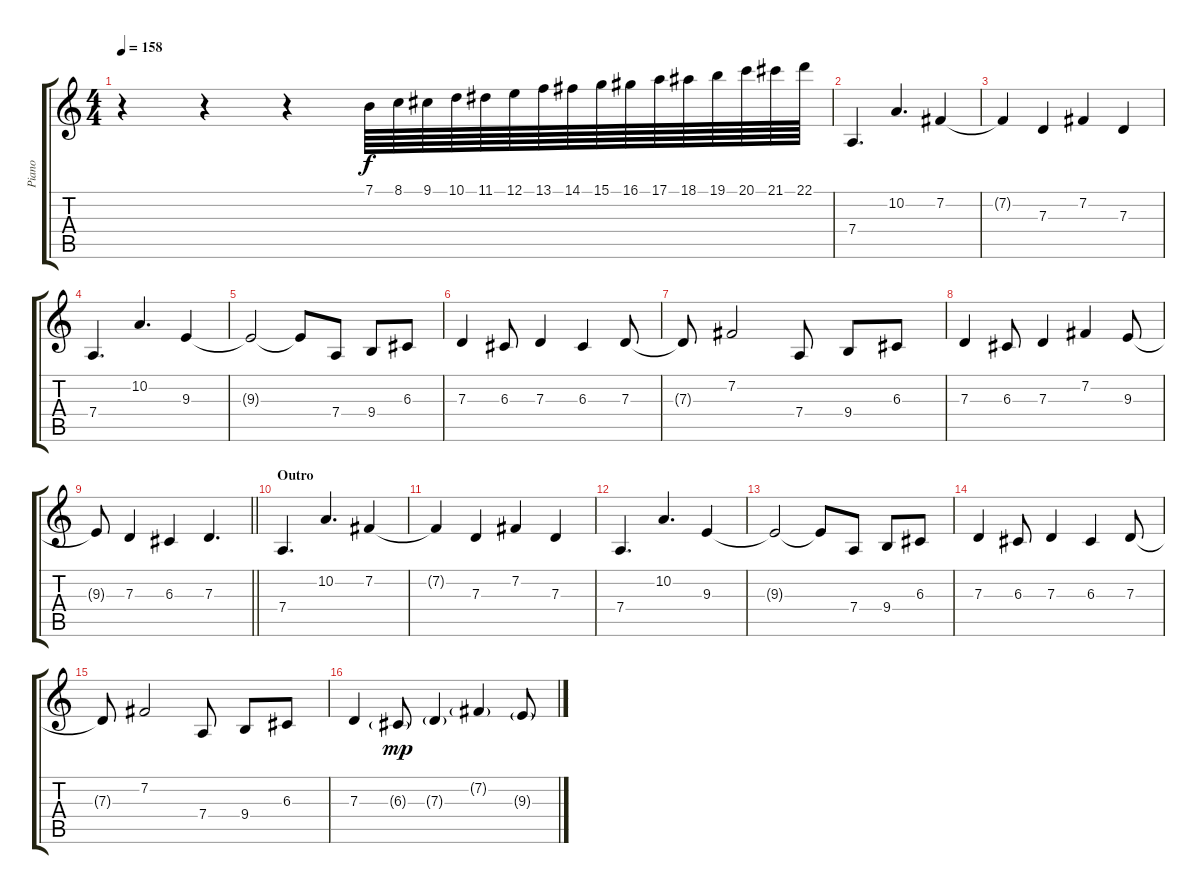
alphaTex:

\track ("Piano" "Piano") {instrument electricgrandpiano}
\staff {score tabs}
\tuning (E4 B3 G3 D3 A2 E2) {hide}
\ts (4 4)
\tempo 158
\clef g2
\ks c
r.4{dy f} r.4 r.4{volume 6 balance 5} 7.1.64 8.1.64 9.1.64 10.1.64 11.1.64 12.1.64 13.1.64 14.1.64 15.1.64 16.1.64 17.1.64 18.1.64 19.1.64 20.1.64 21.1.64 22.1.64 |
7.4.4{d volume 12 balance 8} 10.2.4{d} 7.2.4 |
7.2{t}.4 7.3.4 7.2.4 7.3.4 |
7.4.4{d} 10.2.4{d} 9.3.4 |
9.3{t}.2 9.3{t}.8 7.4.8 9.4.8 6.3.8 |
7.3.4 6.3.8 7.3.4 6.3.4 7.3.8 |
7.3{t}.8 7.2.2 7.4.8 9.4.8 6.3.8 |
7.3.4 6.3.8 7.3.4 7.2.4 9.3.8 |
\barLineRight lightlight
9.3{t}.8 7.3.4 6.3.4 7.3.4{d} |
\section ("" "Outro")
7.4.4{d} 10.2.4{d} 7.2.4 |
7.2{t}.4 7.3.4 7.2.4 7.3.4 |
7.4.4{d} 10.2.4{d} 9.3.4 |
9.3{t}.2 9.3{t}.8 7.4.8 9.4.8 6.3.8 |
7.3.4 6.3.8 7.3.4 6.3.4 7.3.8 |
7.3{t}.8 7.2.2 7.4.8 9.4.8 6.3.8 |
7.3.4 6.3{g}.8{dy mp} 7.3{g}.4 7.2{g}.4 9.3{g}.8
